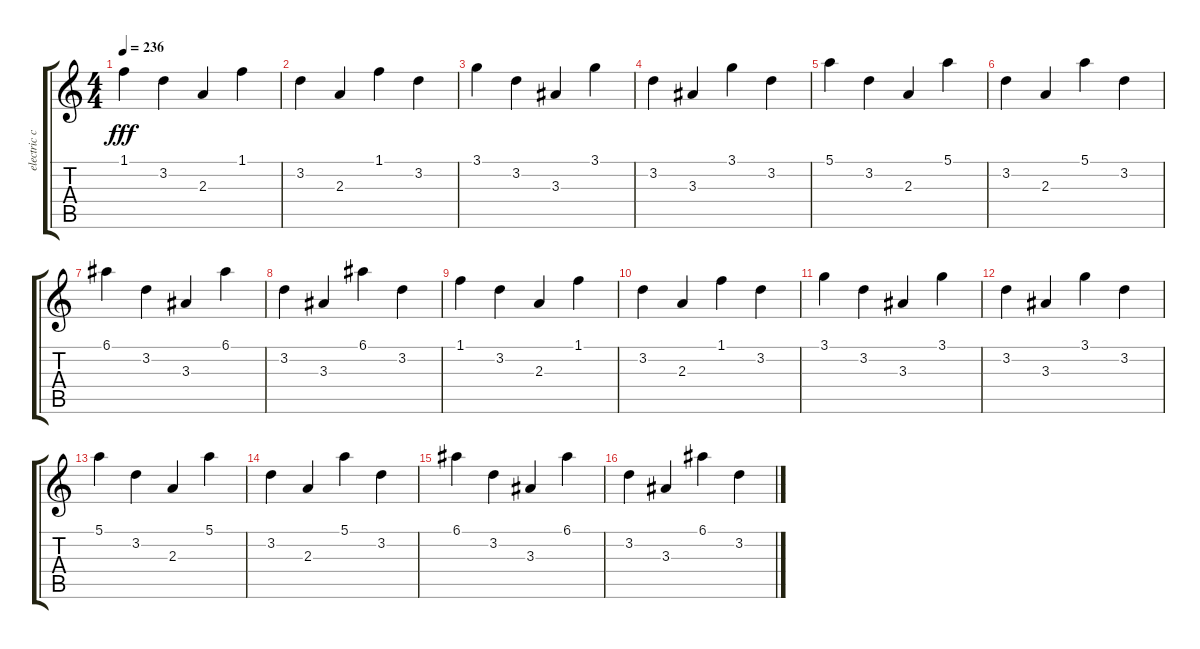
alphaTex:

\track ("electric clean" "electric c") {instrument electricguitarclean}
\staff {score tabs}
\tuning (E4 B3 G3 D3 A2 E2) {hide}
\ts (4 4)
\tempo 236
\clef g2
\ks c
1.1.4{dy fff} 3.2.4 2.3.4 1.1.4 |
3.2.4 2.3.4 1.1.4 3.2.4 |
3.1.4 3.2.4 3.3.4 3.1.4 |
3.2.4 3.3.4 3.1.4 3.2.4 |
5.1.4 3.2.4 2.3.4 5.1.4 |
3.2.4 2.3.4 5.1.4 3.2.4 |
6.1.4 3.2.4 3.3.4 6.1.4 |
3.2.4 3.3.4 6.1.4 3.2.4 |
1.1.4 3.2.4 2.3.4 1.1.4 |
3.2.4 2.3.4 1.1.4 3.2.4 |
3.1.4 3.2.4 3.3.4 3.1.4 |
3.2.4 3.3.4 3.1.4 3.2.4 |
5.1.4 3.2.4 2.3.4 5.1.4 |
3.2.4 2.3.4 5.1.4 3.2.4 |
6.1.4 3.2.4 3.3.4 6.1.4 |
3.2.4 3.3.4 6.1.4 3.2.4
